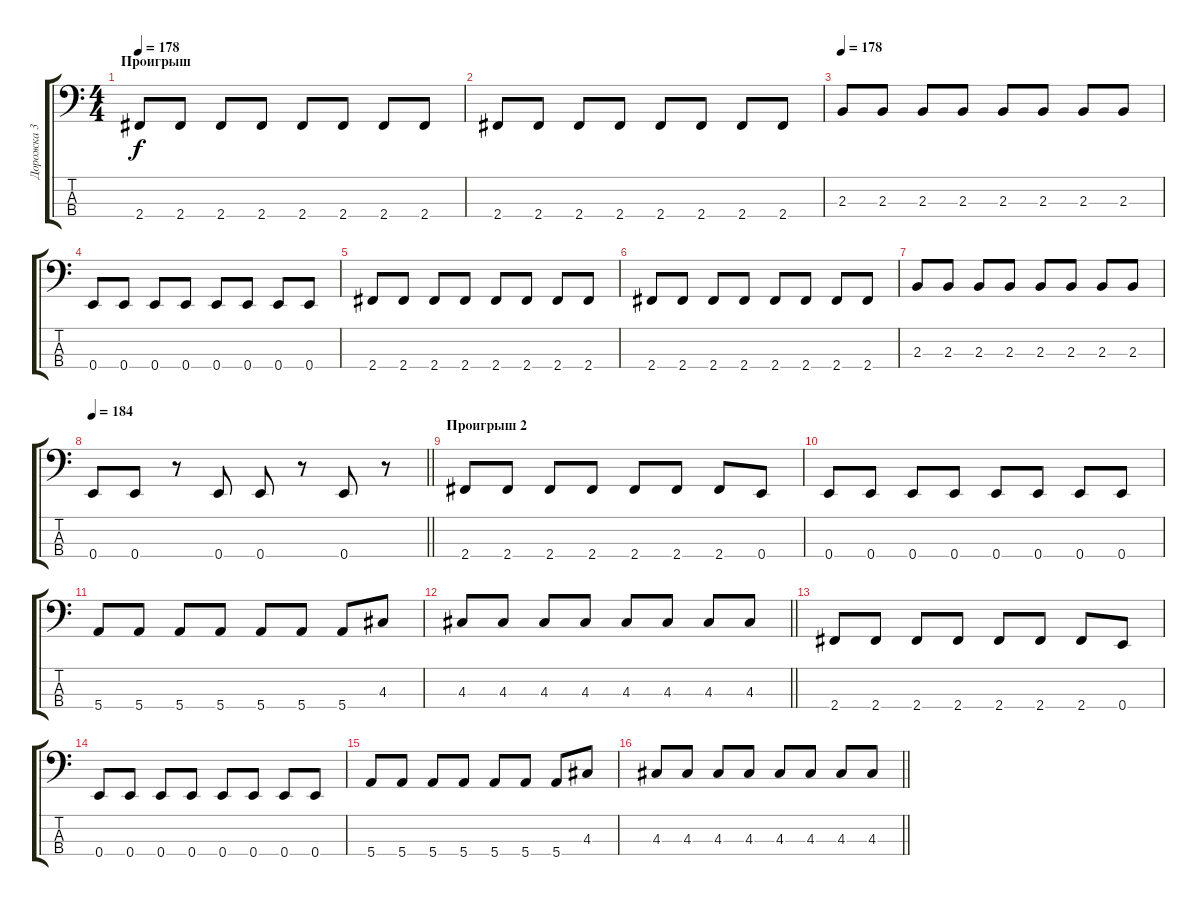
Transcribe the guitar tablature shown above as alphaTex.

\track ("Дорожка 3" "Дорожка 3") {instrument electricbassfinger}
\staff {score tabs}
\tuning (G2 D2 A1 E1) {hide}
\ts (4 4)
\section ("" "Проигрыш")
\tempo 178
\clef f4
\ks c
2.4.8{dy f} 2.4.8 2.4.8 2.4.8 2.4.8 2.4.8 2.4.8 2.4.8 |
2.4.8 2.4.8 2.4.8 2.4.8 2.4.8 2.4.8 2.4.8 2.4.8 |
\tempo 178
2.3.8 2.3.8 2.3.8 2.3.8 2.3.8 2.3.8 2.3.8 2.3.8 |
0.4.8 0.4.8 0.4.8 0.4.8 0.4.8 0.4.8 0.4.8 0.4.8 |
2.4.8 2.4.8 2.4.8 2.4.8 2.4.8 2.4.8 2.4.8 2.4.8 |
2.4.8 2.4.8 2.4.8 2.4.8 2.4.8 2.4.8 2.4.8 2.4.8 |
2.3.8 2.3.8 2.3.8 2.3.8 2.3.8 2.3.8 2.3.8 2.3.8 |
\tempo 184
\barLineRight lightlight
0.4.8 0.4.8 r.8 0.4.8 0.4.8 r.8 0.4.8 r.8 |
\section ("" "Проигрыш 2")
2.4.8 2.4.8 2.4.8 2.4.8 2.4.8 2.4.8 2.4.8 0.4.8 |
0.4.8 0.4.8 0.4.8 0.4.8 0.4.8 0.4.8 0.4.8 0.4.8 |
5.4.8 5.4.8 5.4.8 5.4.8 5.4.8 5.4.8 5.4.8 4.3.8 |
\barLineRight lightlight
4.3.8 4.3.8 4.3.8 4.3.8 4.3.8 4.3.8 4.3.8 4.3.8 |
2.4.8 2.4.8 2.4.8 2.4.8 2.4.8 2.4.8 2.4.8 0.4.8 |
0.4.8 0.4.8 0.4.8 0.4.8 0.4.8 0.4.8 0.4.8 0.4.8 |
5.4.8 5.4.8 5.4.8 5.4.8 5.4.8 5.4.8 5.4.8 4.3.8 |
\barLineRight lightlight
4.3.8 4.3.8 4.3.8 4.3.8 4.3.8 4.3.8 4.3.8 4.3.8
